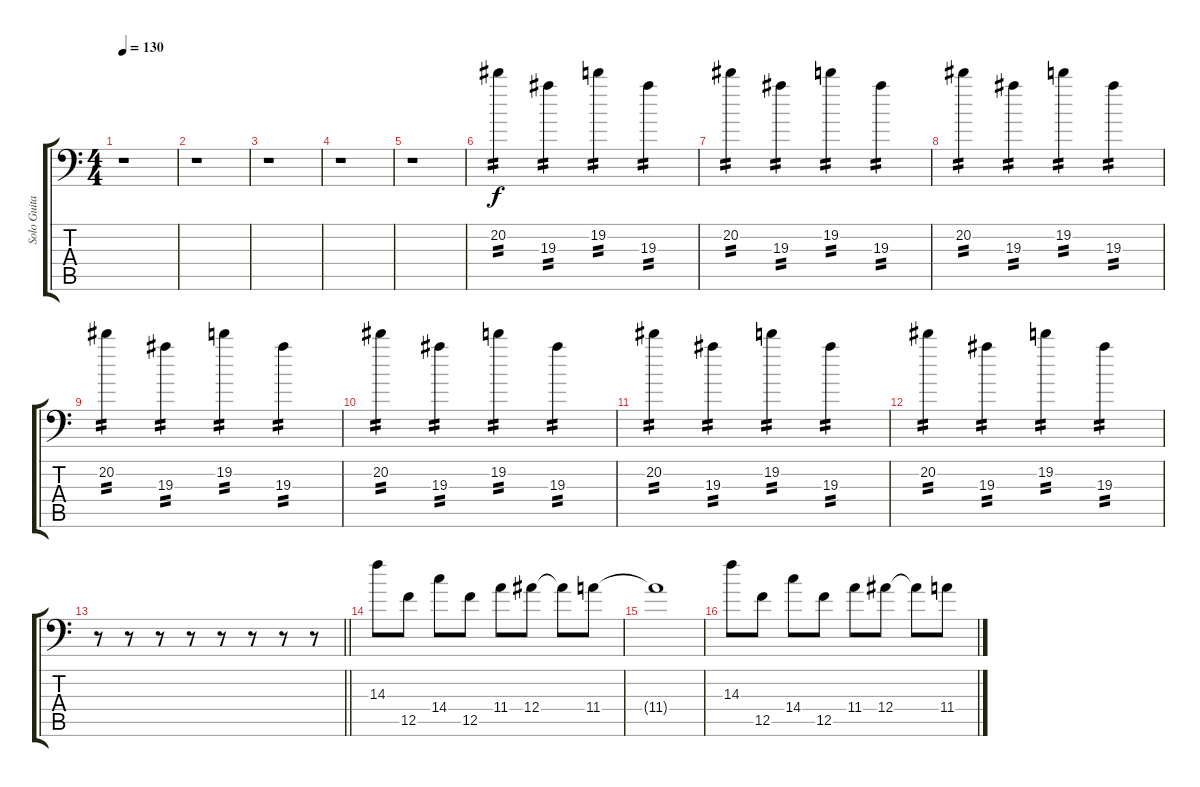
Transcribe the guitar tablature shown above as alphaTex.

\track ("Solo Guitar" "Solo Guita") {instrument overdrivenguitar}
\staff {score tabs}
\tuning (C4 G3 Eb3 Bb2 F2 Bb1) {hide}
\ts (4 4)
\tempo 130
\clef f4
\ks c
r.1{dy f} |
r.1 |
r.1 |
r.1 |
r.1 |
\section ("" "")
20.2.4{tp 2} 19.3.4{tp 2} 19.2.4{tp 2} 19.3.4{tp 2} |
20.2.4{tp 2} 19.3.4{tp 2} 19.2.4{tp 2} 19.3.4{tp 2} |
20.2.4{tp 2} 19.3.4{tp 2} 19.2.4{tp 2} 19.3.4{tp 2} |
20.2.4{tp 2} 19.3.4{tp 2} 19.2.4{tp 2} 19.3.4{tp 2} |
20.2.4{tp 2} 19.3.4{tp 2} 19.2.4{tp 2} 19.3.4{tp 2} |
20.2.4{tp 2} 19.3.4{tp 2} 19.2.4{tp 2} 19.3.4{tp 2} |
20.2.4{tp 2} 19.3.4{tp 2} 19.2.4{tp 2} 19.3.4{tp 2} |
\barLineRight lightlight
r.8 r.8 r.8 r.8 r.8 r.8 r.8 r.8 |
\section ("" "")
14.3.8 12.5.8 14.4.8 12.5.8 11.4.8 12.4.8 12.4{t}.8 11.4.8 |
11.4{t}.1 |
14.3.8 12.5.8 14.4.8 12.5.8 11.4.8 12.4.8 12.4{t}.8 11.4.8
